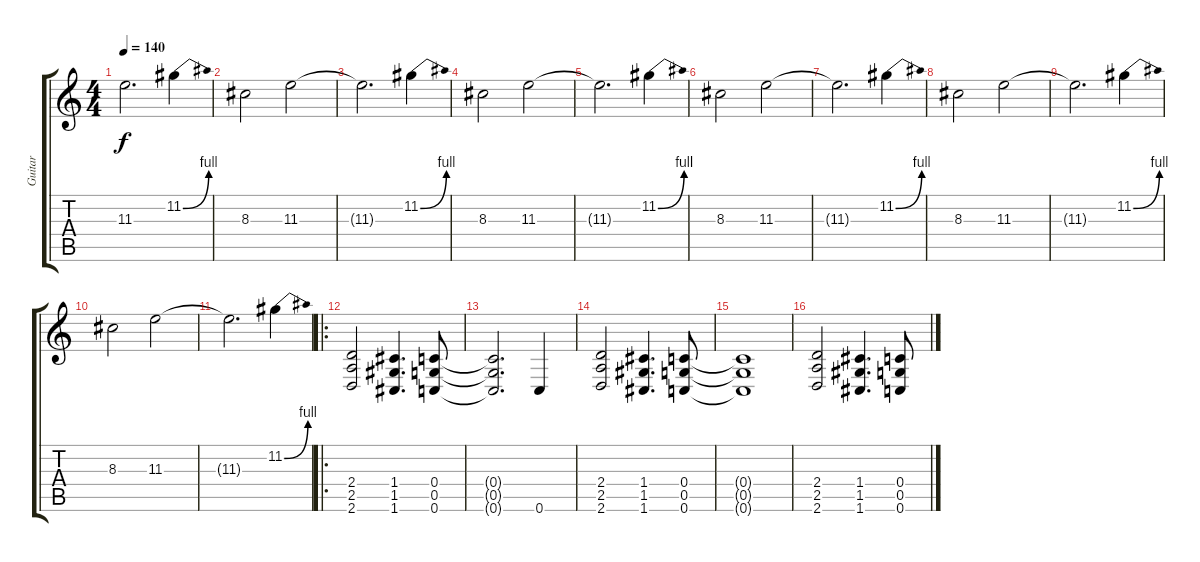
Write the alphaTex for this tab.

\track ("Guitar" "Guitar") {instrument distortionguitar}
\staff {score tabs}
\tuning (D4 A3 F3 C3 G2 C2) {hide}
\ts (4 4)
\tempo 140
\clef g2
\ks c
11.3{t}.2{d dy f} 11.2{be (bend 0 0 60 4)}.4 |
8.3.2 11.3.2 |
11.3{t}.2{d} 11.2{be (bend 0 0 60 4)}.4 |
8.3.2 11.3.2 |
11.3{t}.2{d} 11.2{be (bend 0 0 60 4)}.4 |
8.3.2 11.3.2 |
11.3{t}.2{d} 11.2{be (bend 0 0 60 4)}.4 |
8.3.2 11.3.2 |
11.3{t}.2{d} 11.2{be (bend 0 0 60 4)}.4 |
8.3.2 11.3.2 |
11.3{t}.2{d} 11.2{be (bend 0 0 60 4)}.4 |
\ro
(2.4 2.5 2.6).2{balance 0} (1.4 1.5 1.6).4{d} (0.4 0.5 0.6).8 |
(0.4{t} 0.5{t} 0.6{t}).2{d} 0.6.4 |
(2.4 2.5 2.6).2 (1.4 1.5 1.6).4{d} (0.4 0.5 0.6).8 |
(0.4{t} 0.5{t} 0.6{t}).1 |
(2.4 2.5 2.6).2 (1.4 1.5 1.6).4{d} (0.4 0.5 0.6).8
